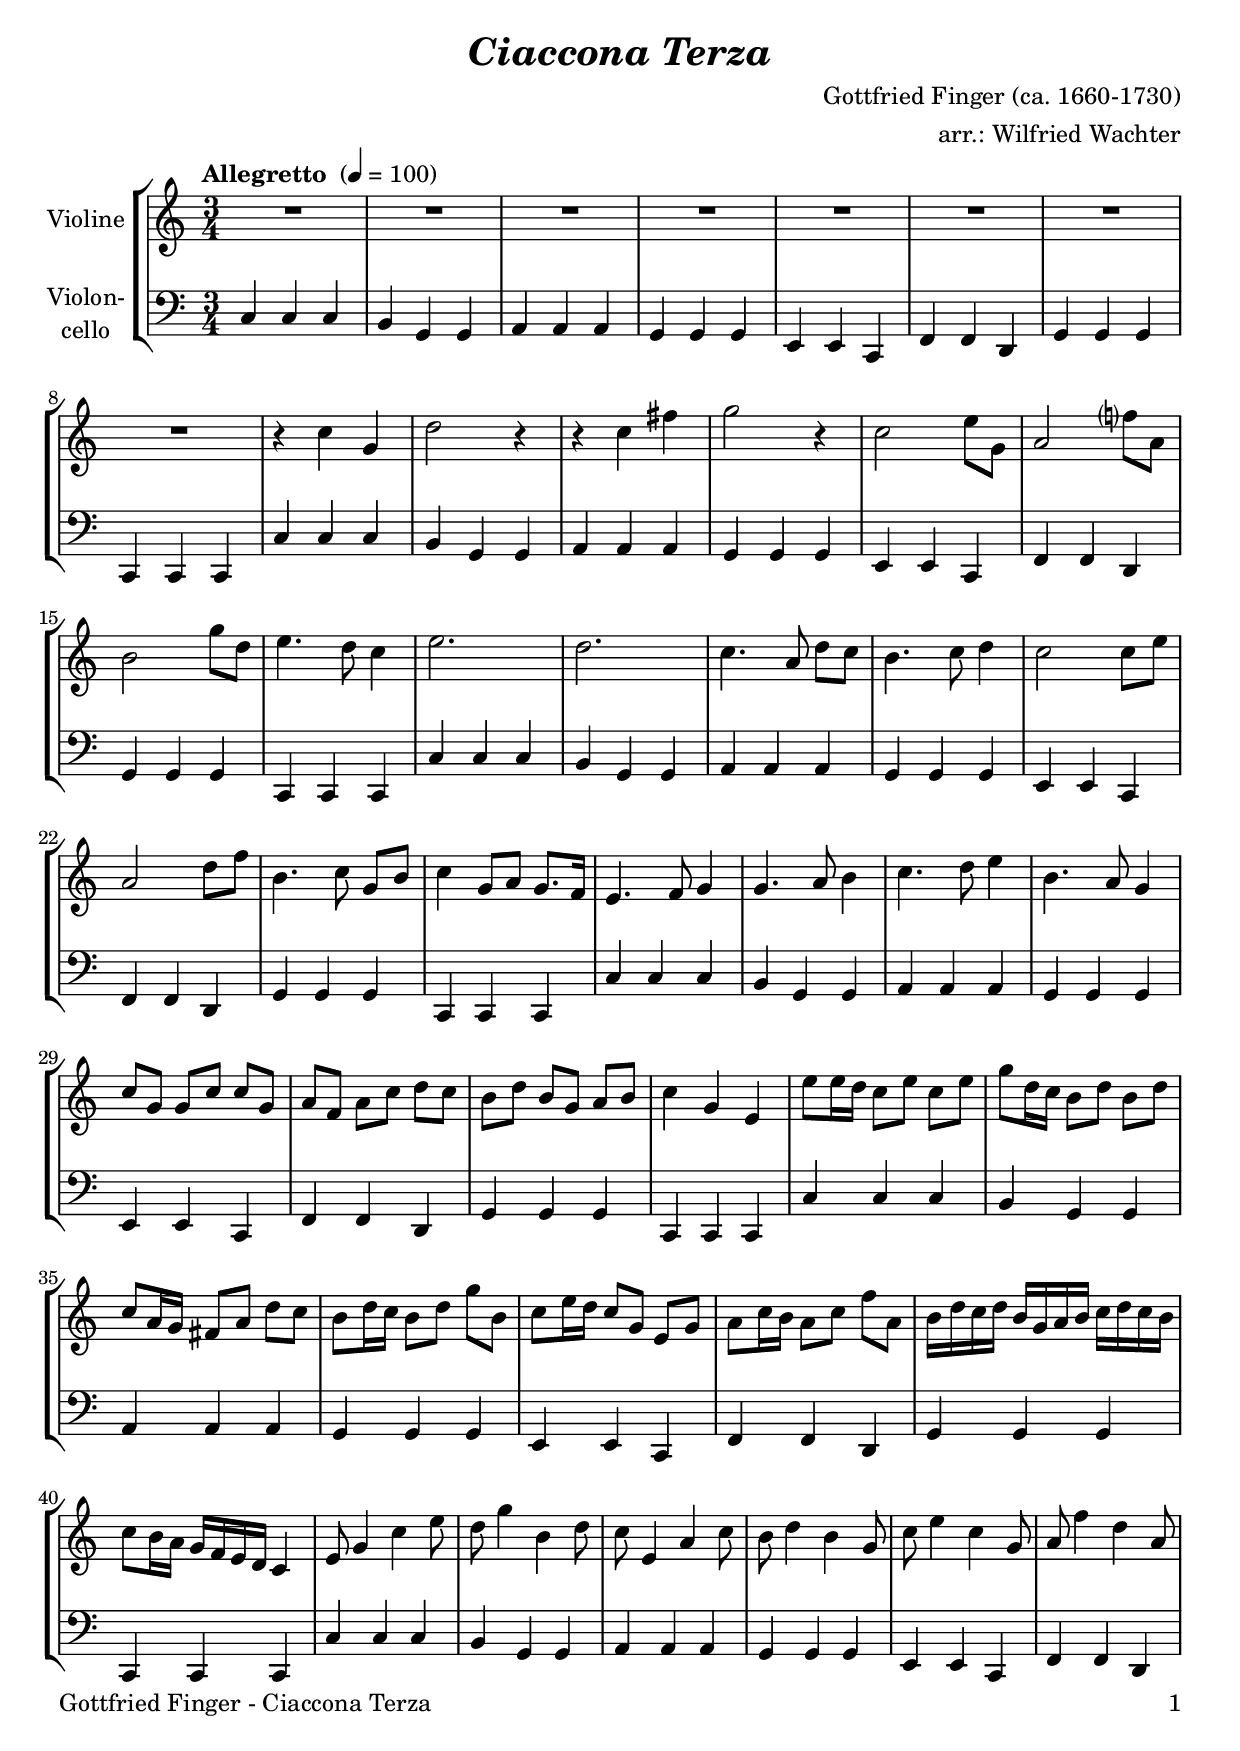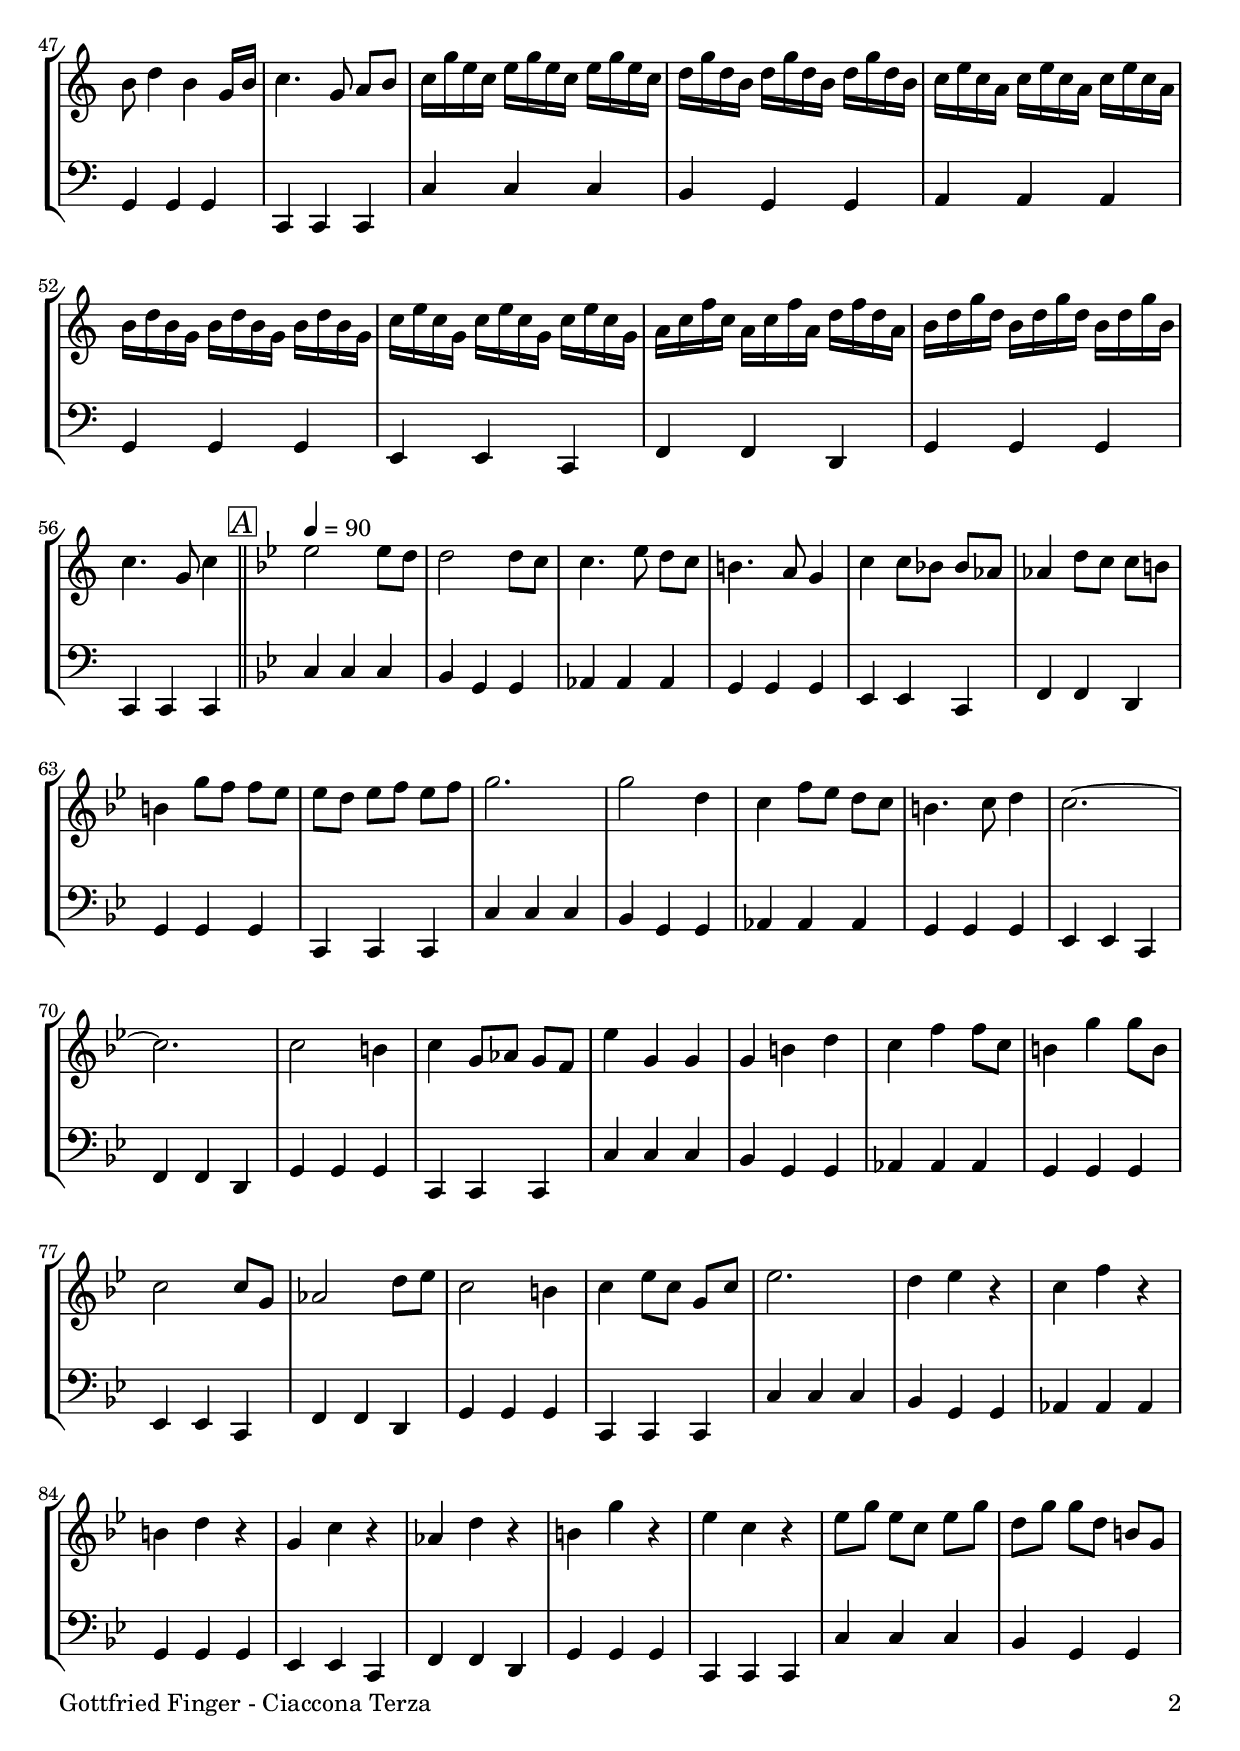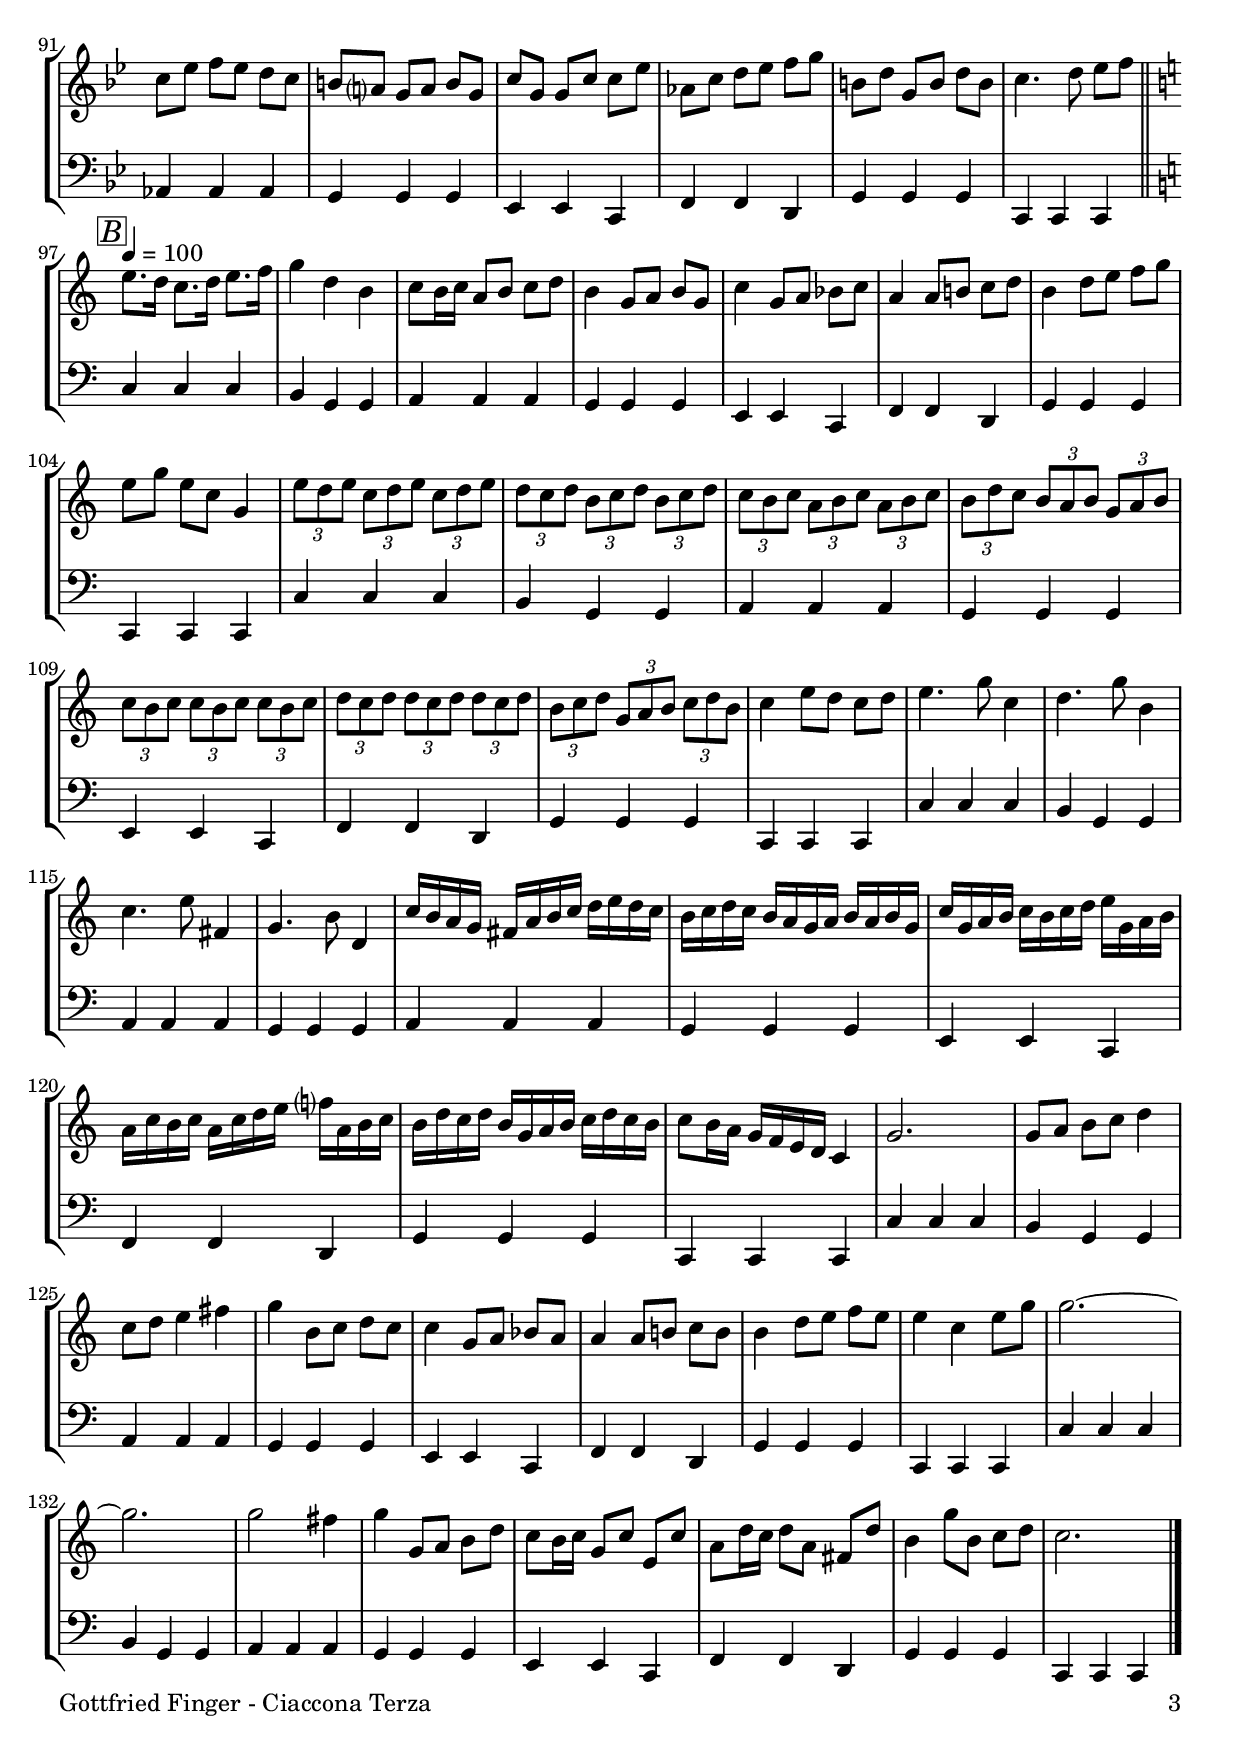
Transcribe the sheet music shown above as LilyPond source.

\version "2.18.2"
\include "deutsch.ly"
  
#(set-global-staff-size 21)

\header {
  title     = \markup \bold \italic "Ciaccona Terza"
  composer  = "Gottfried Finger (ca. 1660-1730)"
  arranger  = "arr.: Wilfried Wachter"
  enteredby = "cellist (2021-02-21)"
%  piece     = ""
}

voiceconsts = {
  \key c \major
  \time 3/4
  \clef "treble"
  \numericTimeSignature
  \compressEmptyMeasures
  % Set default beaming for all staves
  \set Timing.beamExceptions = #'()
  \set Timing.baseMoment     = #(ly:make-moment 1 4)
  \set Timing.beatStructure  = #'(1 1 1)
  \tempo "Allegretto " 4=100
}

mivl = "violin"
%miba = "pizzicato strings"
miba = "cello"

boxa = { \bar "||" \mark \markup \box \italic "A" \key g \minor \tempo 4=90 }
boxb = { \bar "||" \mark \markup \box \italic "B" \key c \major \tempo 4=100 }

va = \relative c'' {
  \voiceconsts

  R2.*8
  r4 c g
  d'2 r4
  r c fis
  g2 r4
  c,2 e8 g,
  a2 f'?8 a,
  h2 g'8 d

  e4. d8 c4
  e2.
  d
  c4. a8 d c
  h4. c8 d4
  c2 c8 e
  a,2 d8 f

  h,4. c8 g h
  c4 g8 a g8. f16
  e4. f8 g4
  g4. a8 h4
  c4. d8 e4
  h4. a8 g4

  c8 g g c c g
  a f a c d c
  h d h g a h
  c4 g e
  e'8 e16 d c8 e c e

  g d16 c h8 d h d
  c a16 g fis8 a d c
  h d16 c h8 d g h,
  c e16 d c8 g e g

  a c16 h a8 c f a,
  h16 d c d h g a h c d c h
  c8 h16 a g f e d c4
  e8 g4 c e8
  d g4 h, d8

  c e,4 a c8
  h d4 h g8
  c e4 c g8
  a f'4 d a8
  h d4 h g16 h
  c4. g8 a h

  c16 g' e c e g e c e g e c
  d g d h d g d h d g d h
  c e c a c e c a c e c a

  h d h g h d h g h d h g
  c e c g c e c g c e c g
  a c f c a c f a, d f d a

  h d g d h d g d h d g h,
  c4. g8 c4 \boxa

  es2 es8 d
  d2 d8 c
  c4. es8 d c
  h4. a8 g4
  c c 8 b! b as
  as4 d8 c c h

  h4 g'8 f f es
  es d es f es f
  g2.
  g2 d4
  c f8 es d c
  h4. c8 d4

  c2.~
  c
  c2 h4
  c g8 as g f
  es'4 g, g
  g h d
  c f f8 c

  h4 g' g8 h,
  c2 c8 g
  as2 d8 es
  c2 h4
  c es8 c g c
  es2.
  d4 es r

  c f r
  h, d r
  g, c r
  as d r
  h g' r
  es c r

  es8 g es c es g
  d g g d h g
  c es f es d c
  h a? g a h g

  c g g c c es
  as, c d es f g
  h, d g, h d h
  c4. d8 es f \boxb

  e8. d16 c8. d16 e8. f16
  g4 d h
  c8 h16 c a8 h c d
  h4 g8 a h g
  c4 g8 a b c

  a4 a8 h! c d
  h4 d8 e f g
  e g e c g4
  \tuplet 3/2 4 {
    e'8 d e c d e c d e

    d c d h c d h c d
    c h c a h c a h c
    h d c h a h g a h

    c h c c h c c h c
    d c d d c d d c d
    h c d g, a h c d h
  }

  c4 e8 d c d
  e4. g8 c,4
  d4. g8 h,4
  c4. e8 fis,4
  g4. h8 d,4

  c'16 h a g fis a h c d e d c
  h c d c h a g a h a h g
  c g a h c h c d e g, a h

  a c h c a c d e f? a, h c
  h d c d h g a h c d c h
  c8 h16 a g f e d c4

  g'2.
  g8 a h c d4
  c8 d e4 fis
  g h,8 c d c
  c4 g8 a b a
  a4 a8 h! c h

  h4 d8 e f e
  e4 c e8 g
  g2.~
  g
  g2 fis4

  g g,8 a h d
  c h16 c g8 c e, c'
  a d16 c d8 a fis d'
  h4 g'8 h, c d
  c2. \bar "|."
}

vb = \relative c {
  \voiceconsts
  \clef "bass"

  \repeat unfold 7 {
    c4 c c
    h g g
    a a a
    g g g
    e e c
    f f d
    g g g
    c, c c
  } \boxa

  \repeat unfold 5 {
    c' c c
    b g g
    as as as
    g g g
    es es c
    f f d

    g g g
    c, c c
  } \boxb

  \repeat unfold 2 {
    c' c c
    h g g
    a a a
    g g g
    e e c

    f f d
    g g g
    c, c c
  }
  
  c' c c
  h g g
  a a a
  g g g
  a a a
  g g g
  e e c
  
  f f d
  g g g
  c, c c

  \repeat unfold 2 {
    c' c c
    h g g
    a a a
    g g g
    e e c

    f f d
    g g g
    c, c c
  }
  \bar "|."
}


music = \new StaffGroup <<
      \new Staff {
	\set Staff.midiInstrument = \mivl
	\set Staff.instrumentName = \markup \center-column { "Violine" }
	\transpose c c { \va }
      }

      \new Staff {
	\set Staff.midiInstrument = \miba
	\set Staff.instrumentName = \markup \center-column { "Violon-" "cello" }
	\transpose c c { \vb }
      }
>>

\book {
   \paper {
    print-page-number = ##t
    print-first-page-number = ##t
    ragged-last-bottom = ##f
    oddHeaderMarkup = \markup \null
    evenHeaderMarkup = \markup \null
    oddFooterMarkup = \markup {
      \fill-line {
        \on-the-fly #print-page-number-check-first
        "Gottfried Finger - Ciaccona Terza" \fromproperty #'page:page-number-string
      }
    }
    evenFooterMarkup = \oddFooterMarkup
  } \score {
    \music
    \layout {}
  }

  \score {
    \unfoldRepeats \music

    \midi {
      \context {
        \Score
      }
    }
  }
}